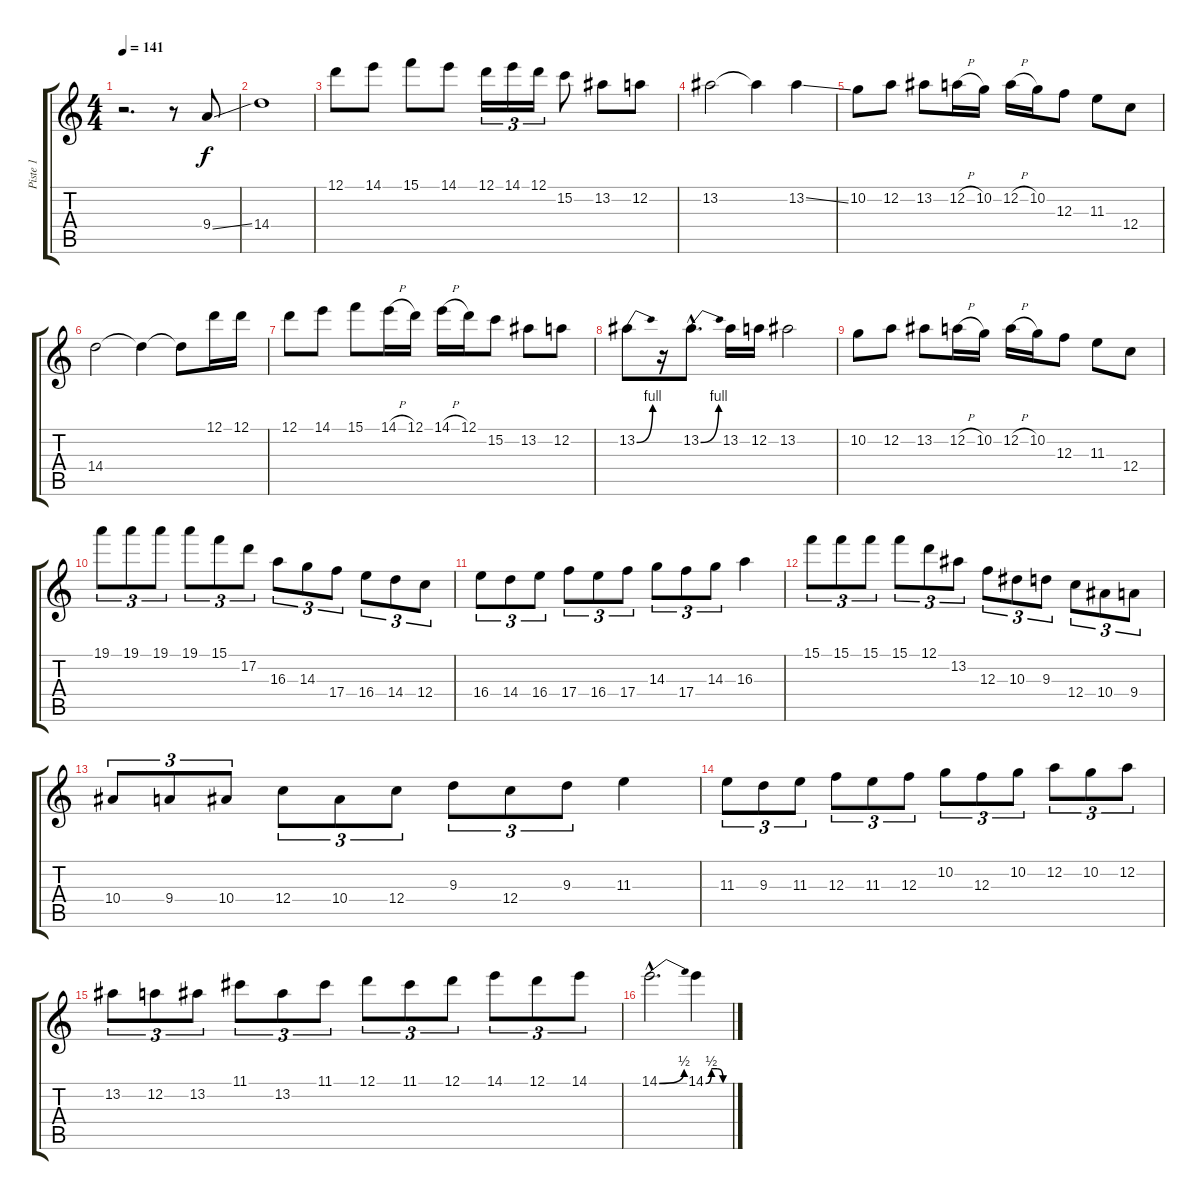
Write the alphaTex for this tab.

\track ("Piste 1" "Piste 1") {instrument acousticguitarnylon}
\staff {score tabs}
\tuning (D4 A3 F3 C3 G2 D2) {hide}
\ts (4 4)
\tempo 141
\clef g2
\ks c
r.2{d dy f instrument acousticguitarnylon} r.8 9.4{ss}.8 |
14.4.1 |
12.1.8 14.1.8 15.1.8 14.1.8 12.1.16{tu (3 2)} 14.1.16{tu (3 2)} 12.1.16{tu (3 2)} 15.2.8 13.2.8 12.2.8 |
13.2.2 13.2{t}.4 13.2{ss}.4 |
10.2.8 12.2.8 13.2.8 12.2{h}.16 10.2.16 12.2{h}.16 10.2.16 12.3.8 11.3.8 12.4.8 |
14.4.2 14.4{t}.4 14.4{t}.8 12.1.16 12.1.16 |
12.1.8 14.1.8 15.1.8 14.1{h}.16 12.1.16 14.1{h}.16 12.1.16 15.2.8 13.2.8 12.2.8 |
13.2{be (bend 0 0 60 4)}.8 r.16 13.2{be (bend 0 0 60 4) hac}.8{d} 13.2.16 12.2.16 13.2.2 |
10.2.8 12.2.8 13.2.8 12.2{h}.16 10.2.16 12.2{h}.16 10.2.16 12.3.8 11.3.8 12.4.8 |
19.1.8{tu (3 2)} 19.1.8{tu (3 2)} 19.1.8{tu (3 2)} 19.1.8{tu (3 2)} 15.1.8{tu (3 2)} 17.2.8{tu (3 2)} 16.3.8{tu (3 2)} 14.3.8{tu (3 2)} 17.4.8{tu (3 2)} 16.4.8{tu (3 2)} 14.4.8{tu (3 2)} 12.4.8{tu (3 2)} |
16.4.8{tu (3 2)} 14.4.8{tu (3 2)} 16.4.8{tu (3 2)} 17.4.8{tu (3 2)} 16.4.8{tu (3 2)} 17.4.8{tu (3 2)} 14.3.8{tu (3 2)} 17.4.8{tu (3 2)} 14.3.8{tu (3 2)} 16.3.4 |
15.1.8{tu (3 2)} 15.1.8{tu (3 2)} 15.1.8{tu (3 2)} 15.1.8{tu (3 2)} 12.1.8{tu (3 2)} 13.2.8{tu (3 2)} 12.3.8{tu (3 2)} 10.3.8{tu (3 2)} 9.3.8{tu (3 2)} 12.4.8{tu (3 2)} 10.4.8{tu (3 2)} 9.4.8{tu (3 2)} |
10.4.8{tu (3 2)} 9.4.8{tu (3 2)} 10.4.8{tu (3 2)} 12.4.8{tu (3 2)} 10.4.8{tu (3 2)} 12.4.8{tu (3 2)} 9.3.8{tu (3 2)} 12.4.8{tu (3 2)} 9.3.8{tu (3 2)} 11.3.4 |
11.3.8{tu (3 2)} 9.3.8{tu (3 2)} 11.3.8{tu (3 2)} 12.3.8{tu (3 2)} 11.3.8{tu (3 2)} 12.3.8{tu (3 2)} 10.2.8{tu (3 2)} 12.3.8{tu (3 2)} 10.2.8{tu (3 2)} 12.2.8{tu (3 2)} 10.2.8{tu (3 2)} 12.2.8{tu (3 2)} |
13.2.8{tu (3 2)} 12.2.8{tu (3 2)} 13.2.8{tu (3 2)} 11.1.8{tu (3 2)} 13.2.8{tu (3 2)} 11.1.8{tu (3 2)} 12.1.8{tu (3 2)} 11.1.8{tu (3 2)} 12.1.8{tu (3 2)} 14.1.8{tu (3 2)} 12.1.8{tu (3 2)} 14.1.8{tu (3 2)} |
14.1{be (bend 0 0 60 2) hac}.2{d} 14.1{be (custom 0 0 15 2 30 2 45 0 60 0)}.4
